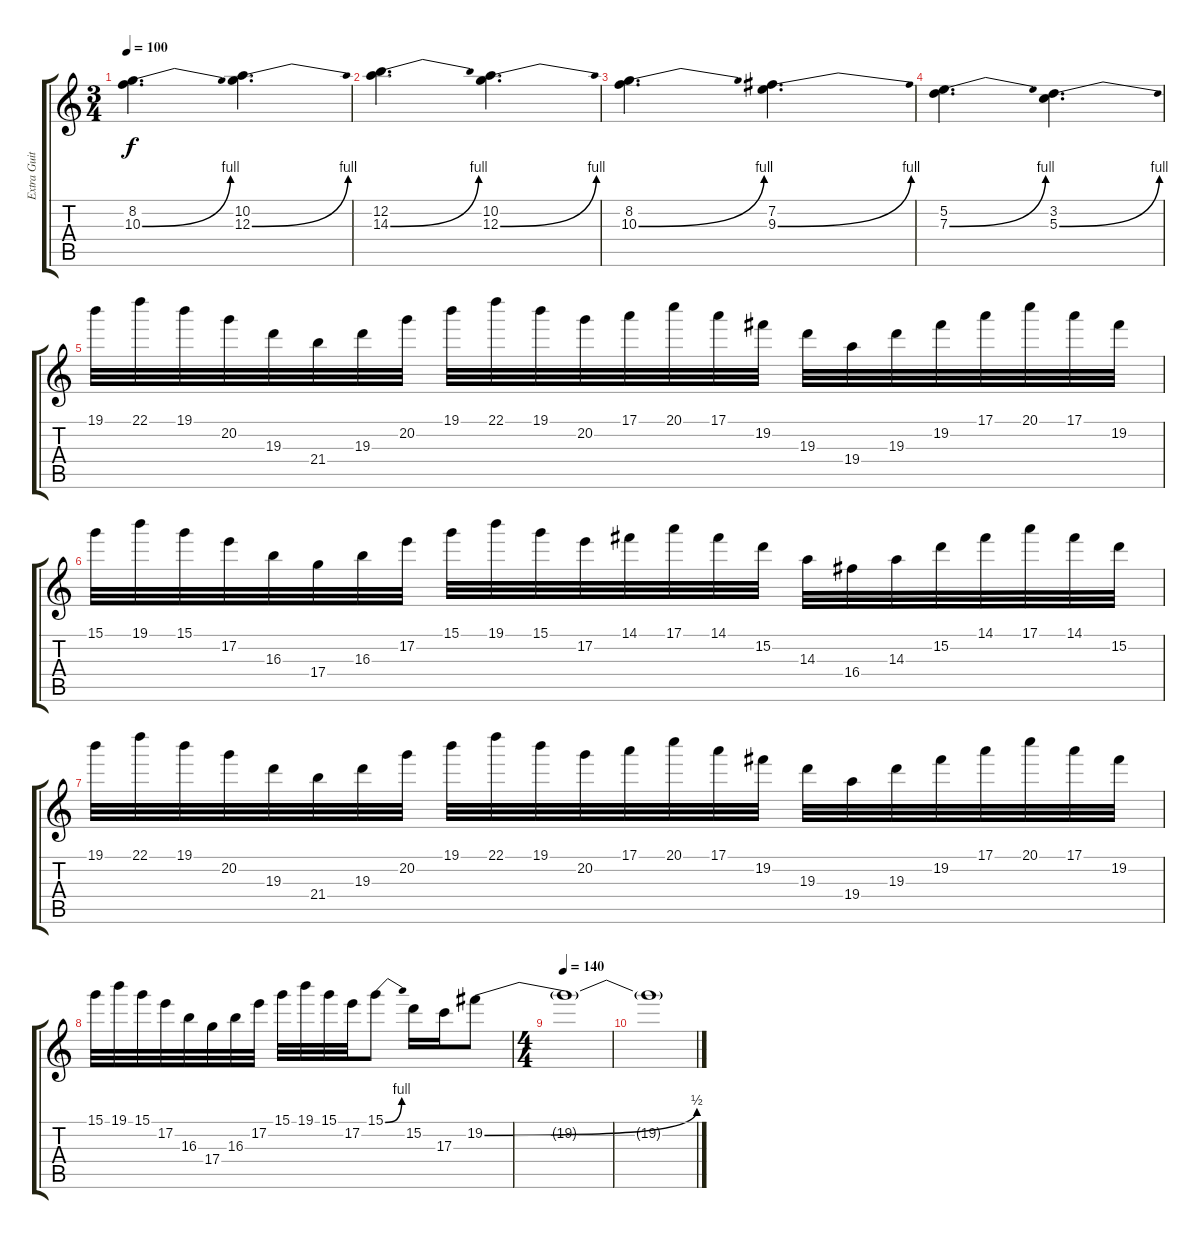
\track ("Extra Guitar" "Extra Guit") {instrument distortionguitar}
\staff {score tabs}
\tuning (E4 B3 G3 D3 A2 E2) {hide}
\ts (3 4)
\tempo 100
\clef g2
\ks c
(8.2 10.3{be (bend 0 0 60 4)}).4{d dy f} (10.2 12.3{be (bend 0 0 60 4)}).4{d} |
(12.2 14.3{be (bend 0 0 60 4)}).4{d} (10.2 12.3{be (bend 0 0 60 4)}).4{d} |
(8.2 10.3{be (bend 0 0 60 4)}).4{d} (7.2 9.3{be (bend 0 0 60 4)}).4{d} |
(5.2 7.3{be (bend 0 0 60 4)}).4{d} (3.2 5.3{be (bend 0 0 60 4)}).4{d} |
19.1.32 22.1.32 19.1.32 20.2.32 19.3.32 21.4.32 19.3.32 20.2.32 19.1.32 22.1.32 19.1.32 20.2.32 17.1.32 20.1.32 17.1.32 19.2.32 19.3.32 19.4.32 19.3.32 19.2.32 17.1.32 20.1.32 17.1.32 19.2.32 |
15.1.32 19.1.32 15.1.32 17.2.32 16.3.32 17.4.32 16.3.32 17.2.32 15.1.32 19.1.32 15.1.32 17.2.32 14.1.32 17.1.32 14.1.32 15.2.32 14.3.32 16.4.32 14.3.32 15.2.32 14.1.32 17.1.32 14.1.32 15.2.32 |
19.1.32 22.1.32 19.1.32 20.2.32 19.3.32 21.4.32 19.3.32 20.2.32 19.1.32 22.1.32 19.1.32 20.2.32 17.1.32 20.1.32 17.1.32 19.2.32 19.3.32 19.4.32 19.3.32 19.2.32 17.1.32 20.1.32 17.1.32 19.2.32 |
15.1.32 19.1.32 15.1.32 17.2.32 16.3.32 17.4.32 16.3.32 17.2.32 15.1.32 19.1.32 15.1.32 17.2.32 15.1{be (bend 0 0 60 4)}.8 15.2.16 17.3.16 19.2{be (bend 0 0 60 2)}.8 |
\ts (4 4)
\tempo 140
19.2{t}.1 |
19.2{t}.1
